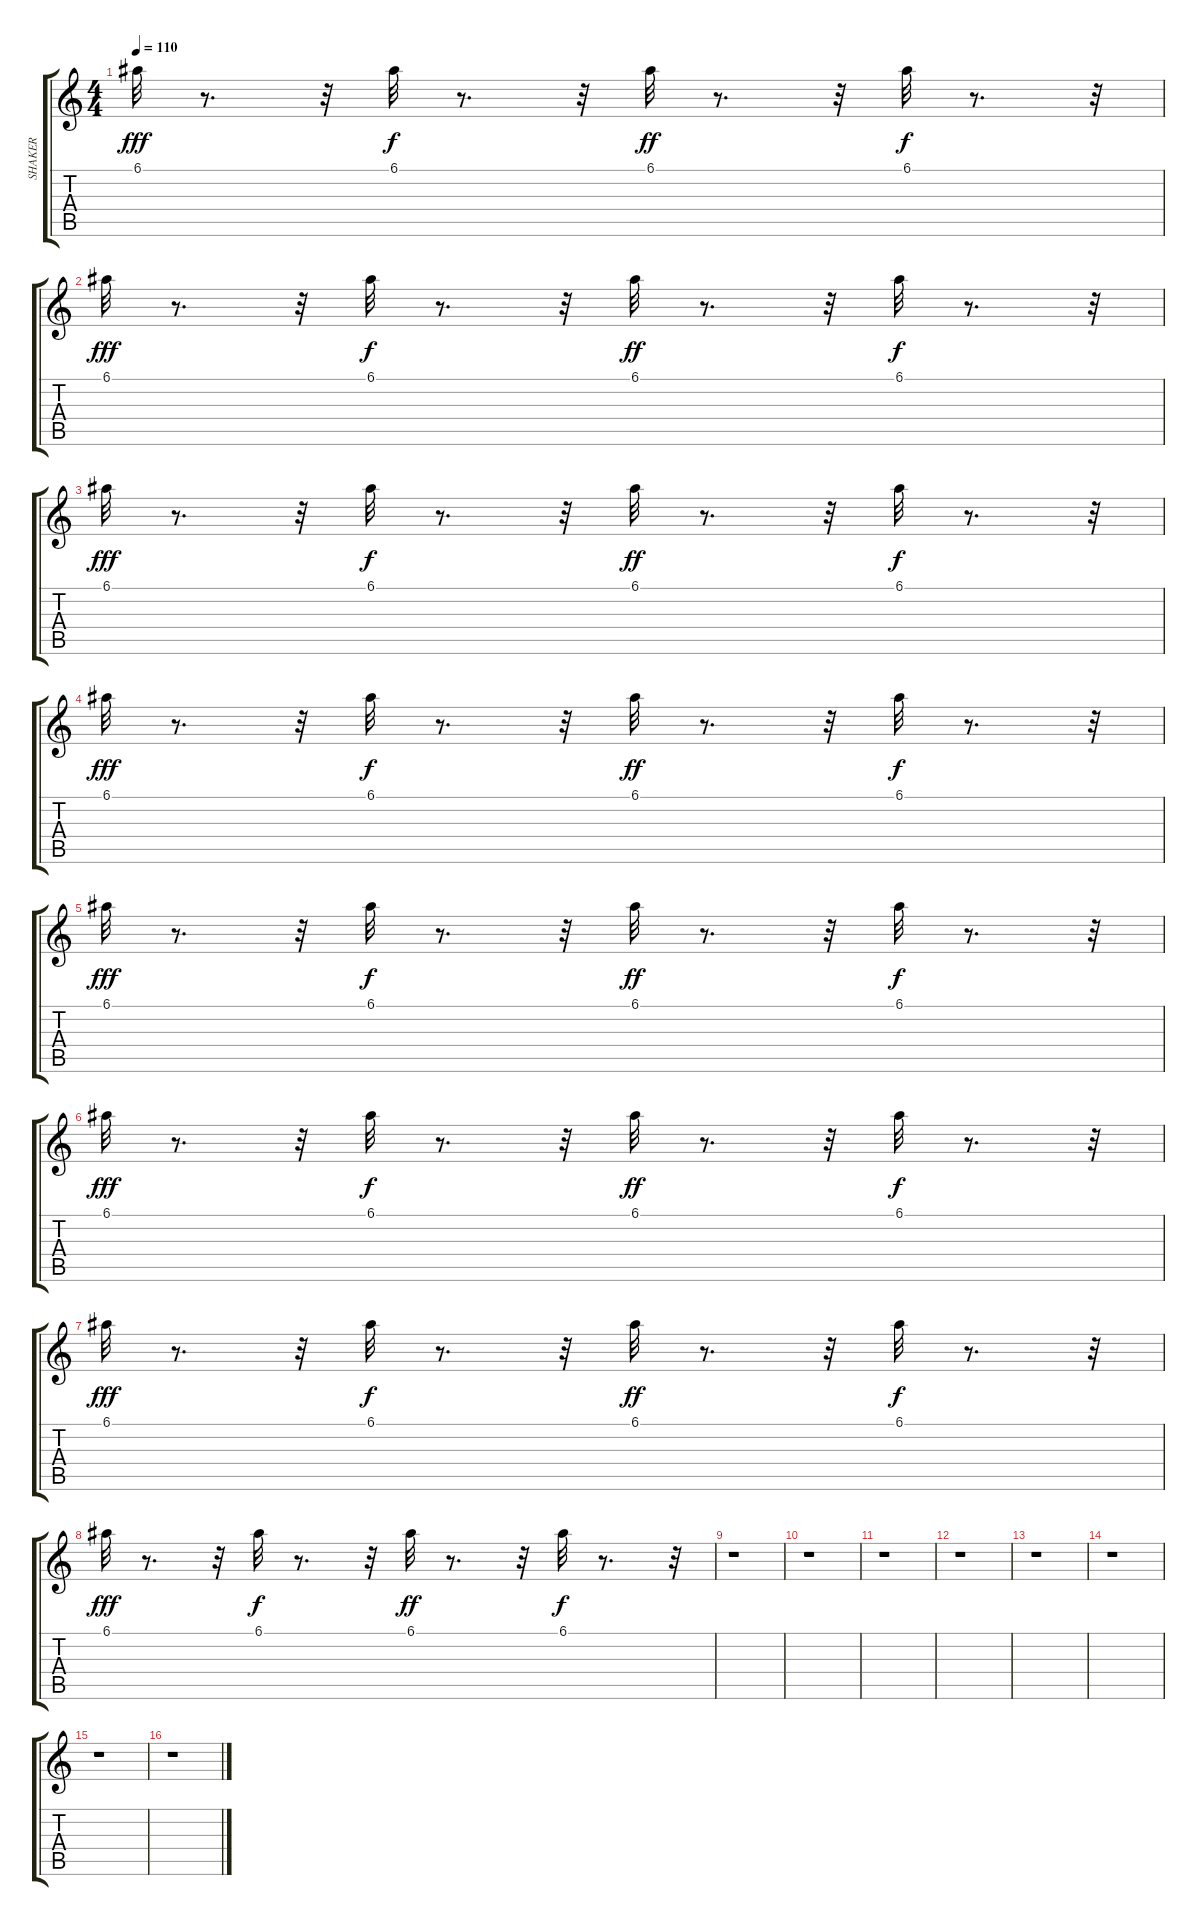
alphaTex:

\track ("SHAKER" "SHAKER") {solo instrument acousticguitarsteel}
\staff {score tabs}
\tuning (E4 B3 G3 D3 A2 E2) {hide}
\ts (4 4)
\tempo 110
\clef g2
\ks c
6.1.32{dy fff} r.8{d} r.32 6.1.32{dy f} r.8{d} r.32 6.1.32{dy ff} r.8{d} r.32 6.1.32{dy f} r.8{d} r.32 |
6.1.32{dy fff} r.8{d} r.32 6.1.32{dy f} r.8{d} r.32 6.1.32{dy ff} r.8{d} r.32 6.1.32{dy f} r.8{d} r.32 |
6.1.32{dy fff} r.8{d} r.32 6.1.32{dy f} r.8{d} r.32 6.1.32{dy ff} r.8{d} r.32 6.1.32{dy f} r.8{d} r.32 |
6.1.32{dy fff} r.8{d} r.32 6.1.32{dy f} r.8{d} r.32 6.1.32{dy ff} r.8{d} r.32 6.1.32{dy f} r.8{d} r.32 |
6.1.32{dy fff} r.8{d} r.32 6.1.32{dy f} r.8{d} r.32 6.1.32{dy ff} r.8{d} r.32 6.1.32{dy f} r.8{d} r.32 |
6.1.32{dy fff} r.8{d} r.32 6.1.32{dy f} r.8{d} r.32 6.1.32{dy ff} r.8{d} r.32 6.1.32{dy f} r.8{d} r.32 |
6.1.32{dy fff} r.8{d} r.32 6.1.32{dy f} r.8{d} r.32 6.1.32{dy ff} r.8{d} r.32 6.1.32{dy f} r.8{d} r.32 |
6.1.32{dy fff} r.8{d} r.32 6.1.32{dy f} r.8{d} r.32 6.1.32{dy ff} r.8{d} r.32 6.1.32{dy f} r.8{d} r.32 |
r.1 |
r.1 |
r.1 |
r.1 |
r.1 |
r.1 |
r.1 |
r.1
